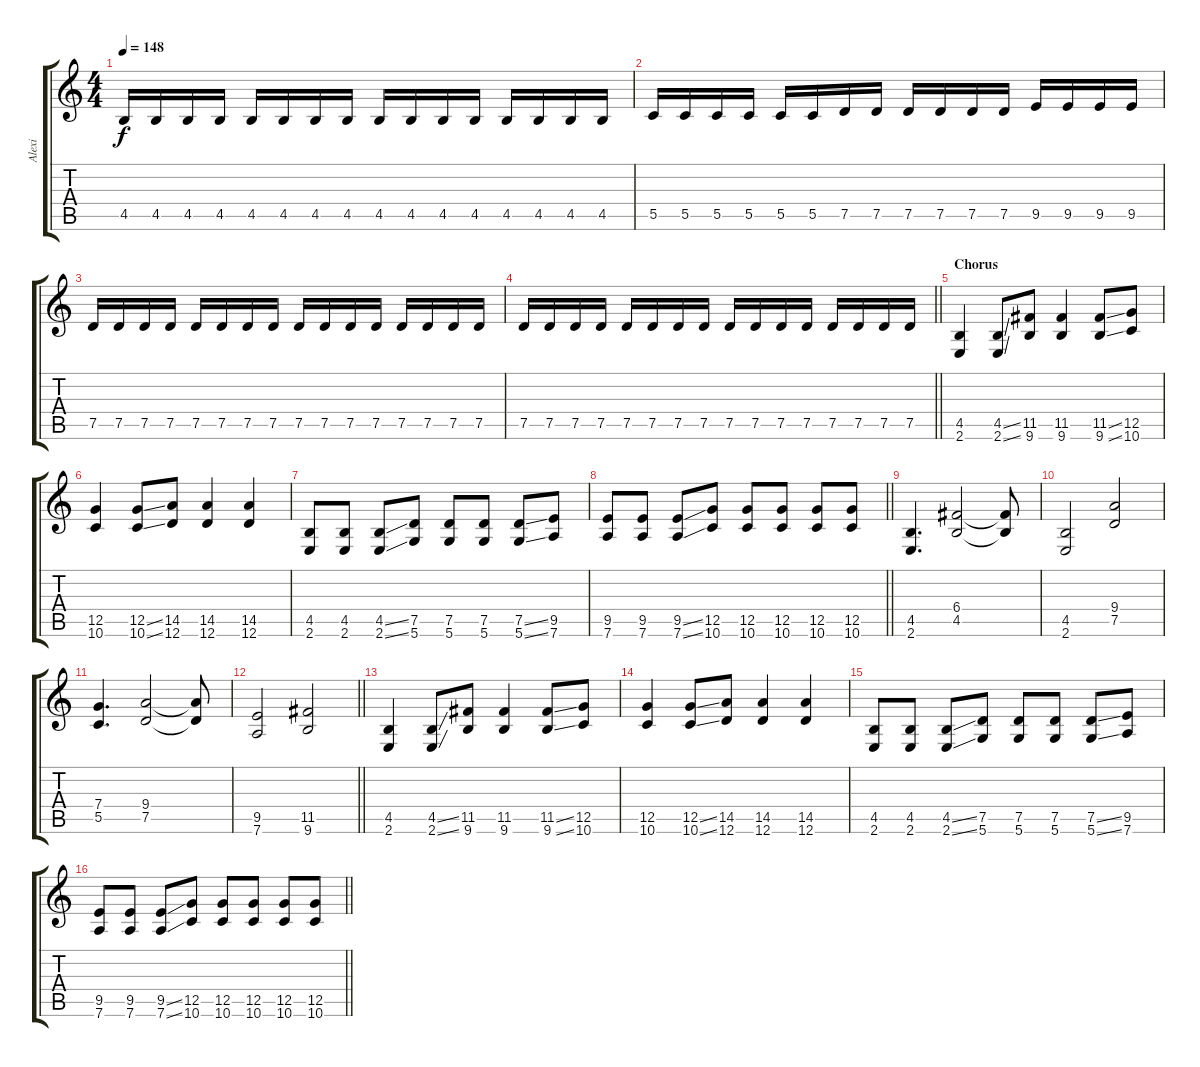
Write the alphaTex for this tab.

\track ("Alexi" "Alexi") {instrument overdrivenguitar}
\staff {score tabs}
\tuning (D4 A3 F3 C3 G2 D2) {hide}
\ts (4 4)
\tempo 148
\clef g2
\ks c
4.5.16{dy f} 4.5.16 4.5.16 4.5.16 4.5.16 4.5.16 4.5.16 4.5.16 4.5.16 4.5.16 4.5.16 4.5.16 4.5.16 4.5.16 4.5.16 4.5.16 |
5.5.16 5.5.16 5.5.16 5.5.16 5.5.16 5.5.16 7.5.16 7.5.16 7.5.16 7.5.16 7.5.16 7.5.16 9.5.16 9.5.16 9.5.16 9.5.16 |
7.5.16 7.5.16 7.5.16 7.5.16 7.5.16 7.5.16 7.5.16 7.5.16 7.5.16 7.5.16 7.5.16 7.5.16 7.5.16 7.5.16 7.5.16 7.5.16 |
\barLineRight lightlight
7.5.16 7.5.16 7.5.16 7.5.16 7.5.16 7.5.16 7.5.16 7.5.16 7.5.16 7.5.16 7.5.16 7.5.16 7.5.16 7.5.16 7.5.16 7.5.16 |
\section ("" "Chorus")
(4.5 2.6).4{volume 11} (4.5{ss} 2.6{ss}).8 (11.5 9.6).8 (11.5 9.6).4 (11.5{ss} 9.6{ss}).8 (12.5 10.6).8 |
(12.5 10.6).4 (12.5{ss} 10.6{ss}).8 (14.5 12.6).8 (14.5 12.6).4 (14.5 12.6).4 |
(4.5 2.6).8 (4.5 2.6).8 (4.5{ss} 2.6{ss}).8 (7.5 5.6).8 (7.5 5.6).8 (7.5 5.6).8 (7.5{ss} 5.6{ss}).8 (9.5 7.6).8 |
\barLineRight lightlight
(9.5 7.6).8 (9.5 7.6).8 (9.5{ss} 7.6{ss}).8 (12.5 10.6).8 (12.5 10.6).8 (12.5 10.6).8 (12.5 10.6).8 (12.5 10.6).8 |
(4.5 2.6).4{d} (6.4 4.5).2 (6.4{t} 4.5{t}).8 |
(4.5 2.6).2 (9.4 7.5).2 |
(7.4 5.5).4{d} (9.4 7.5).2 (9.4{t} 7.5{t}).8 |
\barLineRight lightlight
(9.5 7.6).2 (11.5 9.6).2 |
(4.5 2.6).4{volume 11} (4.5{ss} 2.6{ss}).8 (11.5 9.6).8 (11.5 9.6).4 (11.5{ss} 9.6{ss}).8 (12.5 10.6).8 |
(12.5 10.6).4 (12.5{ss} 10.6{ss}).8 (14.5 12.6).8 (14.5 12.6).4 (14.5 12.6).4 |
(4.5 2.6).8 (4.5 2.6).8 (4.5{ss} 2.6{ss}).8 (7.5 5.6).8 (7.5 5.6).8 (7.5 5.6).8 (7.5{ss} 5.6{ss}).8 (9.5 7.6).8 |
\barLineRight lightlight
(9.5 7.6).8 (9.5 7.6).8 (9.5{ss} 7.6{ss}).8 (12.5 10.6).8 (12.5 10.6).8 (12.5 10.6).8 (12.5 10.6).8 (12.5 10.6).8
